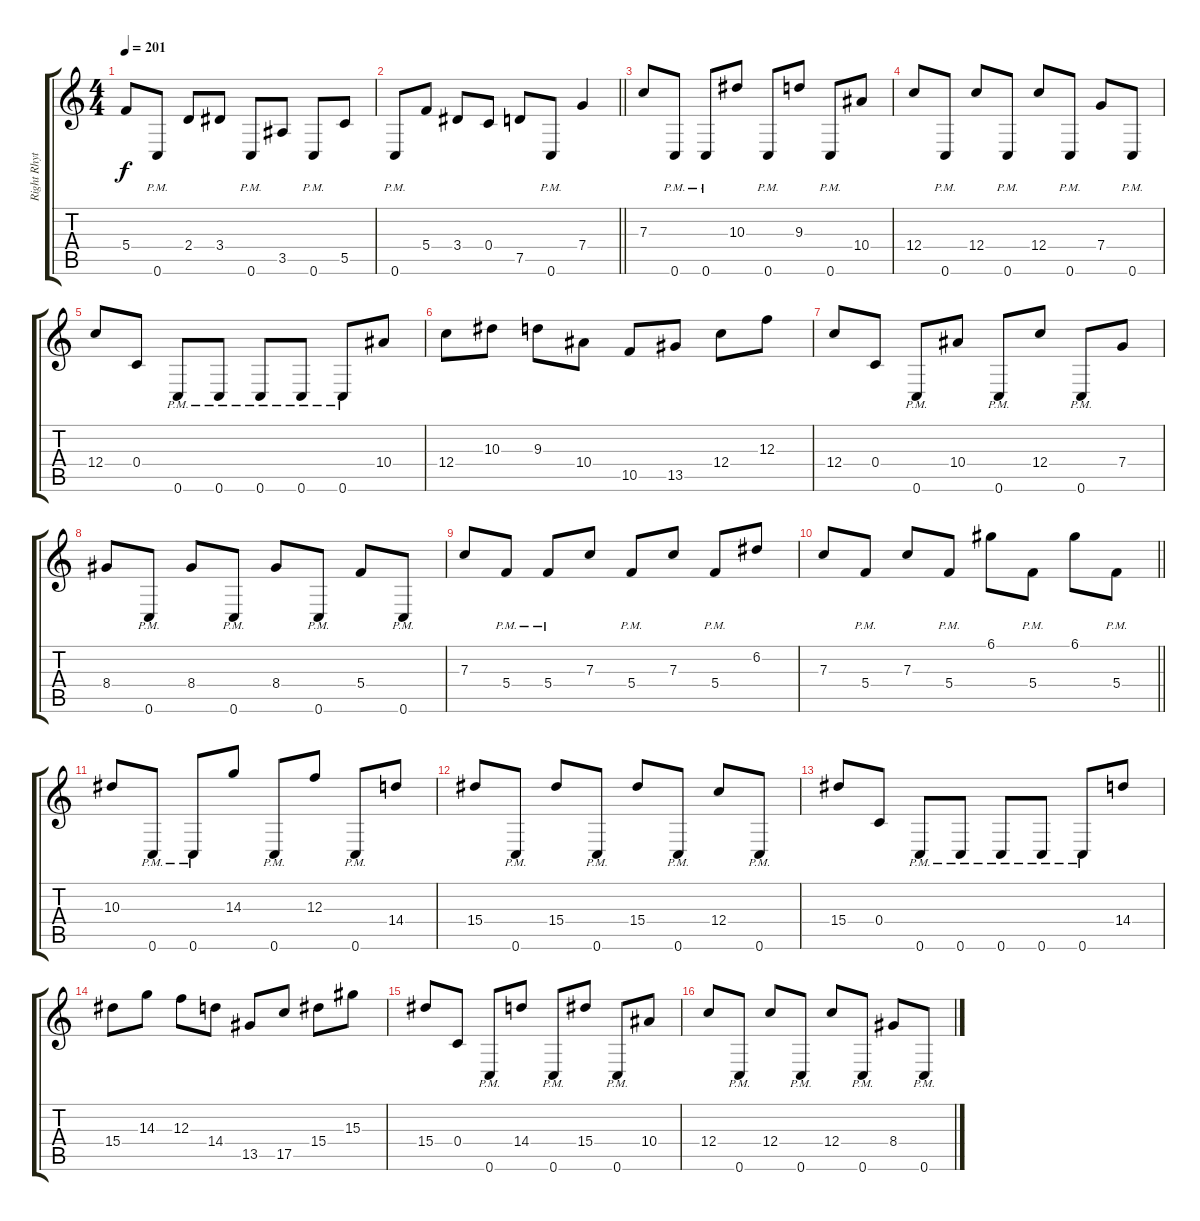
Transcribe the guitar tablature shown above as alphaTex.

\track ("Right Rhythm" "Right Rhyt") {instrument distortionguitar}
\staff {score tabs}
\tuning (D4 A3 F3 C3 G2 C2) {hide}
\ts (4 4)
\section ("" "")
\tempo 201
\clef g2
\ks c
5.4.8{dy f} 0.6{pm}.8 2.4.8 3.4.8 0.6{pm}.8 3.5.8 0.6{pm}.8 5.5.8 |
\barLineRight lightlight
0.6{pm}.8 5.4.8 3.4.8 0.4.8 7.5.8 0.6{pm}.8 7.4.4 |
\section ("" "")
7.3.8 0.6{pm}.8 0.6{pm}.8 10.3.8 0.6{pm}.8 9.3.8 0.6{pm}.8 10.4.8 |
12.4.8 0.6{pm}.8 12.4.8 0.6{pm}.8 12.4.8 0.6{pm}.8 7.4.8 0.6{pm}.8 |
12.4.8 0.4.8 0.6{pm}.8 0.6{pm}.8 0.6{pm}.8 0.6{pm}.8 0.6{pm}.8 10.4.8 |
12.4.8 10.3.8 9.3.8 10.4.8 10.5.8 13.5.8 12.4.8 12.3.8 |
12.4.8 0.4.8 0.6{pm}.8 10.4.8 0.6{pm}.8 12.4.8 0.6{pm}.8 7.4.8 |
8.4.8 0.6{pm}.8 8.4.8 0.6{pm}.8 8.4.8 0.6{pm}.8 5.4.8 0.6{pm}.8 |
7.3.8 5.4{pm}.8 5.4{pm}.8 7.3.8 5.4{pm}.8 7.3.8 5.4{pm}.8 6.2.8 |
\barLineRight lightlight
7.3.8 5.4{pm}.8 7.3.8 5.4{pm}.8 6.1.8 5.4{pm}.8 6.1.8 5.4{pm}.8 |
\section ("" "")
10.3.8 0.6{pm}.8 0.6{pm}.8 14.3.8 0.6{pm}.8 12.3.8 0.6{pm}.8 14.4.8 |
15.4.8 0.6{pm}.8 15.4.8 0.6{pm}.8 15.4.8 0.6{pm}.8 12.4.8 0.6{pm}.8 |
15.4.8 0.4.8 0.6{pm}.8 0.6{pm}.8 0.6{pm}.8 0.6{pm}.8 0.6{pm}.8 14.4.8 |
15.4.8 14.3.8 12.3.8 14.4.8 13.5.8 17.5.8 15.4.8 15.3.8 |
15.4.8 0.4.8 0.6{pm}.8 14.4.8 0.6{pm}.8 15.4.8 0.6{pm}.8 10.4.8 |
12.4.8 0.6{pm}.8 12.4.8 0.6{pm}.8 12.4.8 0.6{pm}.8 8.4.8 0.6{pm}.8
